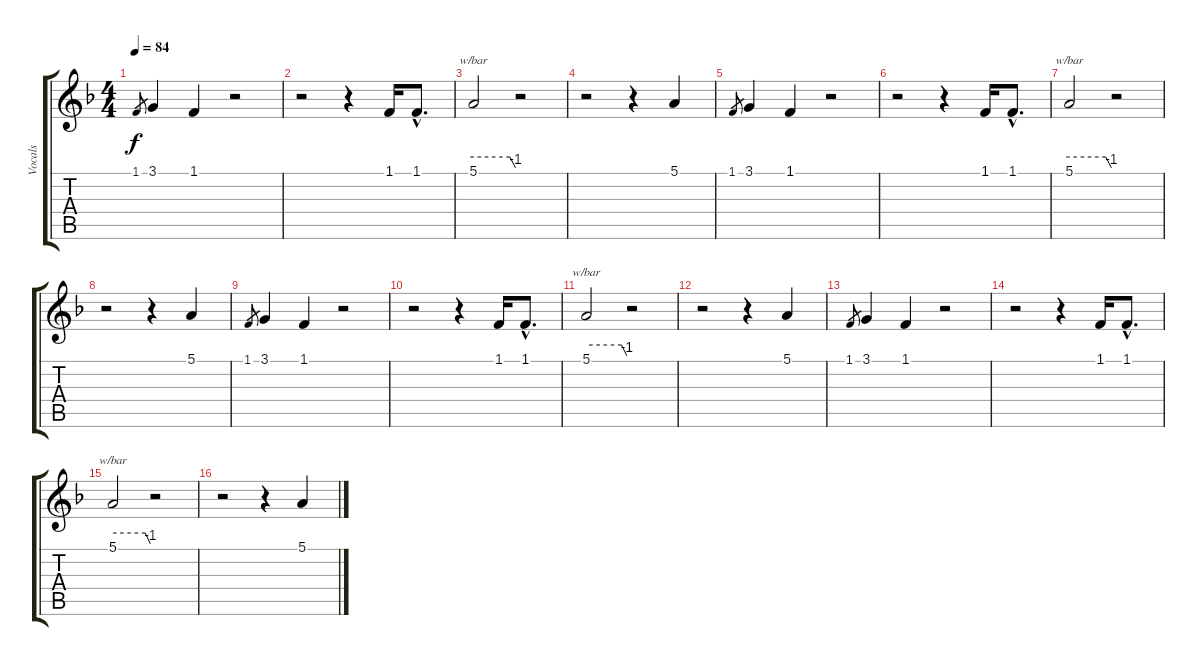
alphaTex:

\track ("Vocals" "Vocals") {instrument altosax}
\staff {score tabs}
\tuning (E4 B3 G3 D3 A2 E2) {hide}
\ts (4 4)
\tempo 84
\clef g2
\ks f
1.1.8{gr dy f} 3.1.4 1.1.4 r.2 |
r.2 r.4 1.1.16 1.1{hac}.8{d} |
5.1.2{tbe (custom default 0 0 52 0 60 -4)} r.2 |
r.2 r.4 5.1.4 |
1.1.8{gr} 3.1.4 1.1.4 r.2 |
r.2 r.4 1.1.16 1.1{hac}.8{d} |
5.1.2{tbe (custom default 0 0 52 0 60 -4)} r.2{volume 12} |
r.2 r.4 5.1.4 |
1.1.8{gr} 3.1.4 1.1.4 r.2{volume 10} |
r.2 r.4 1.1.16 1.1{hac}.8{d} |
5.1.2{tbe (custom default 0 0 52 0 60 -4)} r.2{volume 8} |
r.2 r.4 5.1.4 |
1.1.8{gr} 3.1.4 1.1.4 r.2{volume 6} |
r.2 r.4 1.1.16 1.1{hac}.8{d} |
5.1.2{tbe (custom default 0 0 52 0 60 -4)} r.2{volume 4} |
r.2 r.4 5.1.4
